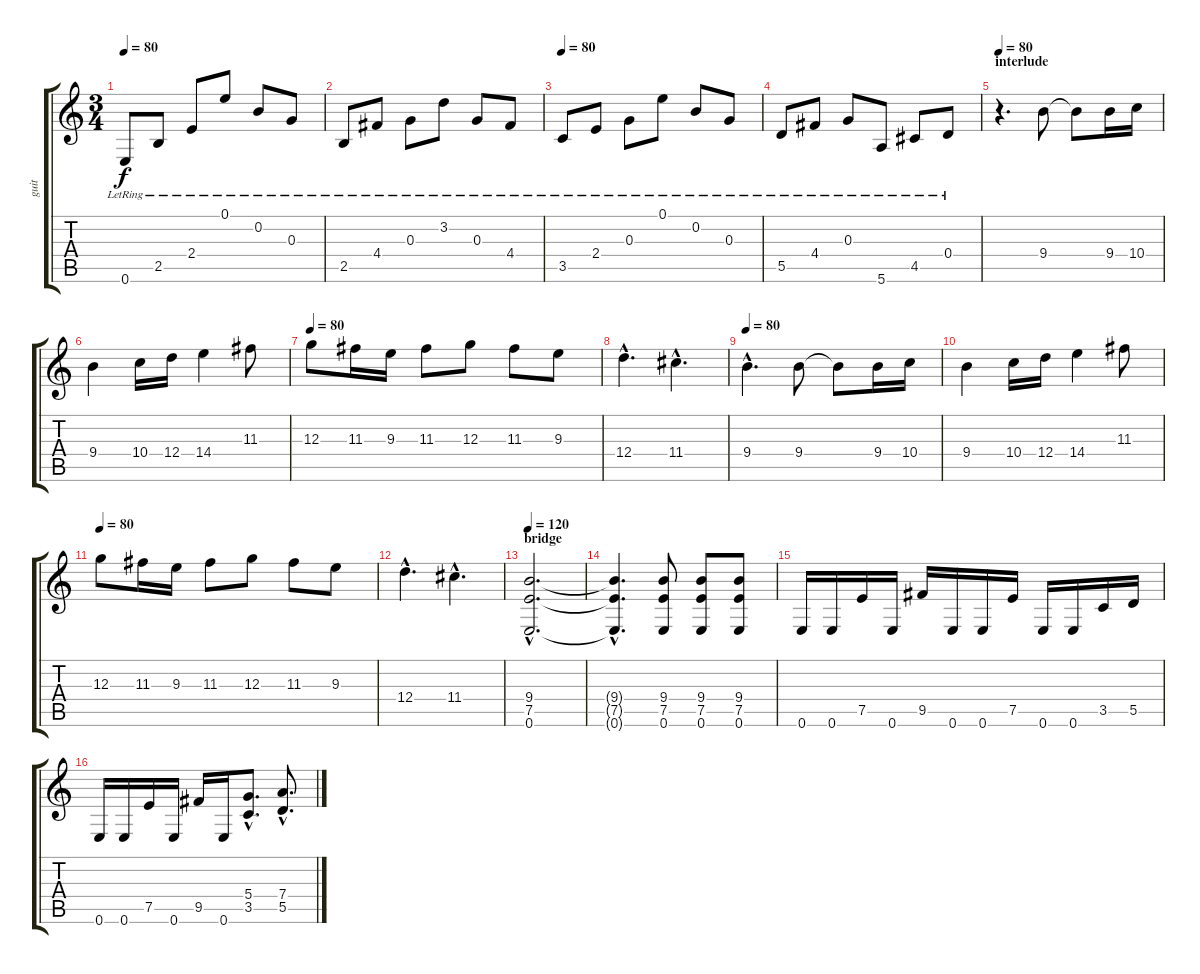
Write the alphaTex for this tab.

\track ("guit" "guit") {instrument distortionguitar}
\staff {score tabs}
\tuning (E4 B3 G3 D3 A2 E2) {hide}
\ts (3 4)
\tempo 80
\clef g2
\ks c
0.6{lr}.8{dy f instrument acousticguitarsteel} 2.5{lr}.8 2.4{lr}.8 0.1{lr}.8 0.2{lr}.8 0.3{lr}.8 |
2.5{lr}.8 4.4{lr}.8 0.3{lr}.8 3.2{lr}.8 0.3{lr}.8 4.4{lr}.8 |
\tempo 80
3.5{lr}.8 2.4{lr}.8 0.3{lr}.8 0.1{lr}.8 0.2{lr}.8 0.3{lr}.8 |
5.5{lr}.8 4.4{lr}.8 0.3{lr}.8 5.6{lr}.8 4.5{lr}.8 0.4{lr}.8 |
\section ("" "interlude")
\tempo 80
r.4{d instrument distortionguitar} 9.4.8 9.4{t}.8 9.4.16 10.4.16 |
9.4.4 10.4.16 12.4.16 14.4.4 11.3.8 |
\tempo 80
12.3.8 11.3.16 9.3.16 11.3.8 12.3.8 11.3.8 9.3.8 |
12.4{hac}.4{d} 11.4{hac}.4{d} |
\tempo 80
9.4{hac}.4{d instrument distortionguitar} 9.4.8 9.4{t}.8 9.4.16 10.4.16 |
9.4.4 10.4.16 12.4.16 14.4.4 11.3.8 |
\tempo 80
12.3.8 11.3.16 9.3.16 11.3.8 12.3.8 11.3.8 9.3.8 |
12.4{hac}.4{d} 11.4{hac}.4{d} |
\section ("" "bridge")
\tempo 120
(9.4{hac} 7.5{hac} 0.6{hac}).2{d} |
(9.4{hac t} 7.5{hac t} 0.6{hac t}).4{d} (9.4 7.5 0.6).8 (9.4 7.5 0.6).8 (9.4 7.5 0.6).8 |
0.6.16{balance 3} 0.6.16 7.5.16 0.6.16 9.5.16 0.6.16 0.6.16 7.5.16 0.6.16 0.6.16 3.5.16 5.5.16 |
0.6.16 0.6.16 7.5.16 0.6.16 9.5.16 0.6.16 (5.4{hac} 3.5{hac}).8{d} (7.4{hac} 5.5{hac}).8{d}
